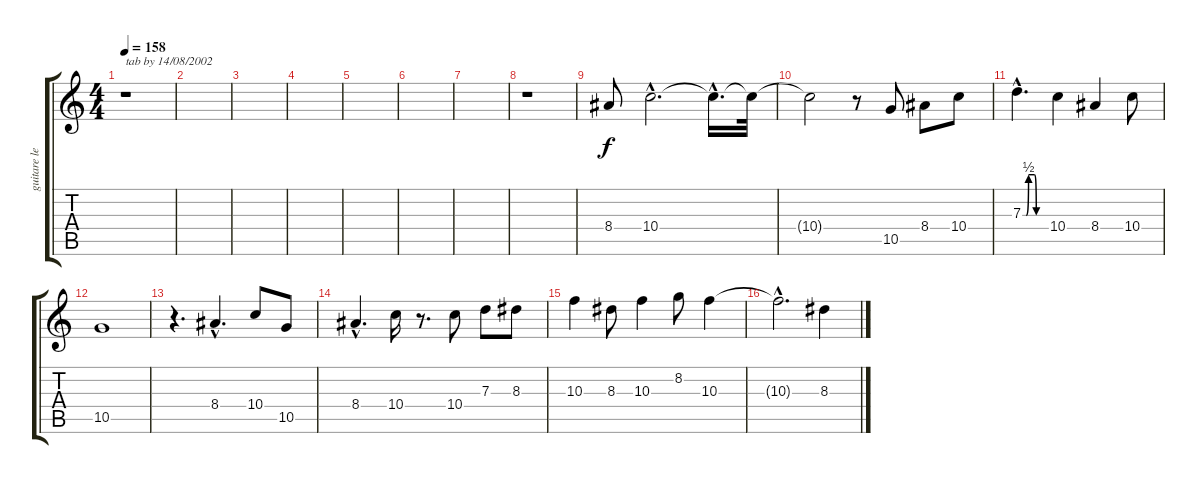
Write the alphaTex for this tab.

\track ("guitare lead satriani" "guitare le") {instrument distortionguitar}
\staff {score tabs}
\tuning (E4 B3 G3 D3 A2 E2) {hide}
\ts (4 4)
\tempo 158
\clef g2
\ks c
r.1{txt "tab by 14/08/2002" dy f instrument distortionguitar} |
|
|
|
|
|
|
r.1 |
8.4.8 10.4{hac}.2{d} 10.4{hac t}.16{d} 10.4{t}.32 |
10.4{t}.2 r.8 10.5.8 8.4.8 10.4.8 |
7.3{be (custom 0 0 9 0 15 2 30 2 35 0 45 0 60 0) hac}.4{d} 10.4.4 8.4.4 10.4.8 |
10.5.1 |
r.4{d} 8.4{hac}.4{d} 10.4.8 10.5.8 |
8.4{hac}.4{d} 10.4.16 r.8{d} 10.4.8 7.3.8 8.3.8 |
10.3.4 8.3.8 10.3.4 8.2.8 10.3.4 |
10.3{hac t}.2{d} 8.3.4
